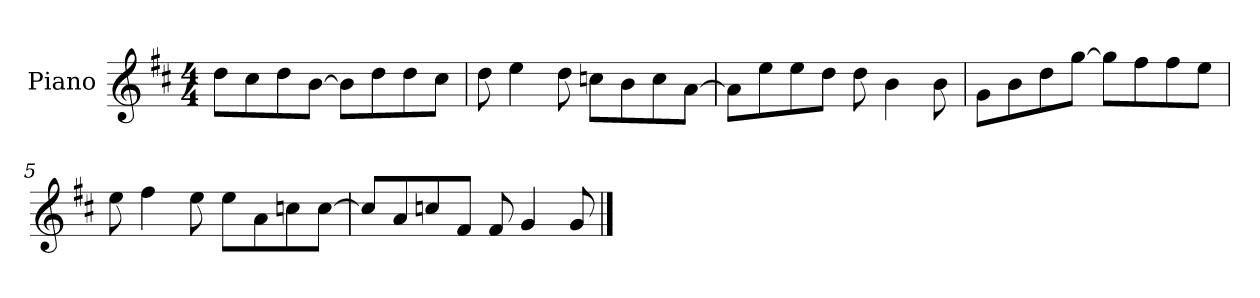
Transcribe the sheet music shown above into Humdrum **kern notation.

**kern
*part1
*staff1
*I"Piano
*I'P-no
*clefG2
*k[f#c#]
*M4/4
*MM90
=1
8dd\L
8cc#\
8dd\
[8b\J
8b\L]
8dd\
8dd\
8cc#\J
=2
8dd\
4ee\
8dd\
8ccn\L
8b\
8cc\
[8a\J
=3
8a\L]
8ee\
8ee\
8dd\J
8dd\
4b\
8b\
=4
8g\L
8b\
8dd\
[8gg\J
8gg\L]
8ff#\
8ff#\
8ee\J
=5
8ee\
4ff#\
8ee\
8ee\L
8a\
8ccn\
[8cc\J
!!LO:LB:g=z
=6
8cc/L]
8a/
8ccn/
8f#/J
8f#/
4g/
8g/
==
*-
